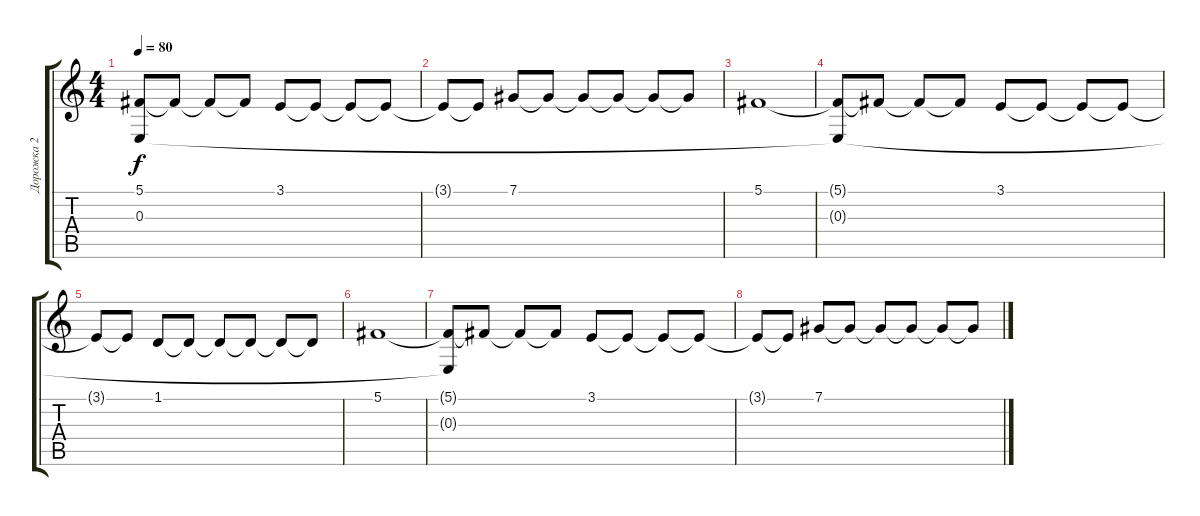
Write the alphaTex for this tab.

\track ("Дорожка 2" "Дорожка 2") {instrument pad2warm}
\staff {score tabs}
\tuning (Db4 Ab3 E3 B2 Gb2 Db2) {hide}
\ts (4 4)
\tempo 80
\clef g2
\ks c
(5.1{t} 0.3{t}).8{dy f} 5.1{t}.8 5.1{t}.8 5.1{t}.8 3.1.8 3.1{t}.8 3.1{t}.8 3.1{t}.8 |
3.1{t}.8 3.1{t}.8 7.1.8 7.1{t}.8 7.1{t}.8 7.1{t}.8 7.1{t}.8 7.1{t}.8 |
5.1.1 |
(5.1{t} 0.3{t}).8 5.1{t}.8 5.1{t}.8 5.1{t}.8 3.1.8 3.1{t}.8 3.1{t}.8 3.1{t}.8 |
3.1{t}.8 3.1{t}.8 1.1.8 1.1{t}.8 1.1{t}.8 1.1{t}.8 1.1{t}.8 1.1{t}.8 |
5.1.1 |
(5.1{t} 0.3{t}).8 5.1{t}.8 5.1{t}.8 5.1{t}.8 3.1.8 3.1{t}.8 3.1{t}.8 3.1{t}.8 |
3.1{t}.8 3.1{t}.8 7.1.8 7.1{t}.8 7.1{t}.8 7.1{t}.8 7.1{t}.8 7.1{t}.8
